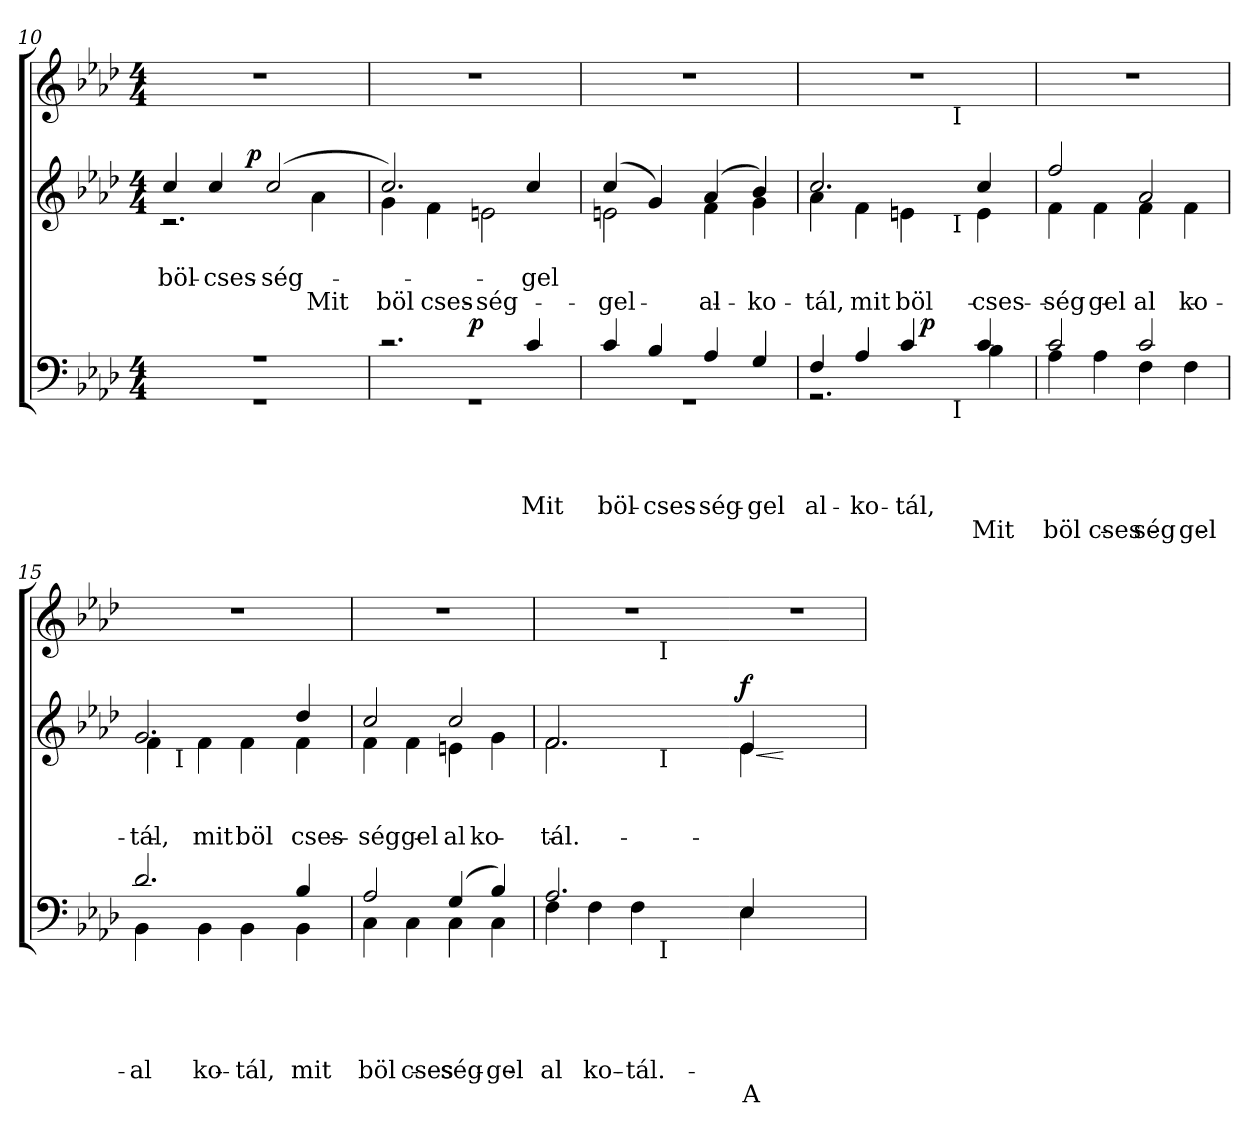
**kern	**text	**text	**text	**text	**text	**text	**dynam	**kern	**text	**text	**text	**dynam	**kern
*part3	*part3	*part3	*part3	*part3	*part3	*part3	*part3	*part2	*part2	*part2	*part2	*part2	*part1
*staff3	*staff3	*staff3	*staff3	*staff3	*staff3	*staff3	*staff3	*staff2	*staff2	*staff2	*staff2	*staff2	*staff1
*clefF4	*	*	*	*	*	*	*	*clefG2	*	*	*	*	*clefG2
*k[b-e-a-d-]	*	*	*	*	*	*	*	*k[b-e-a-d-]	*	*	*	*	*k[b-e-a-d-]
*f:	*	*	*	*	*	*	*	*f:	*	*	*	*	*f:
*M4/4	*	*	*	*	*	*	*	*M4/4	*	*	*	*	*M4/4
=10	=10	=10	=10	=10	=10	=10	=10	=10	=10	=10	=10	=10	=10
*^	*	*	*	*	*	*	*	*	*	*	*	*	*
!	!	!	!	!	!	!	!	!	!	!	!LO:LY:a	!	!	!
*	*	*	*	*	*	*	*	*	*^	*	*	*	*	*
*	*	*	*	*	*	*	*	*	*	*^	*	*	*	*	*
1r	1r	.	.	.	.	.	.	.	4cc/	2.rc	4..ryy	.	böl-	.	.	1r
!	!	!	!	!	!	!	!	!	!	!	!	!	!LO:LY:a	!	!	!
.	.	.	.	.	.	.	.	.	4cc/	.	.	.	-cses-	.	.	.
!	!	!	!	!	!	!	!	!	!	!	!	!	!	!	!LO:DY:b	!
.	.	.	.	.	.	.	.	.	.	.	2ryy	.	.	.	p	.
!	!	!	!	!	!	!	!	!	!	!	!	!	!LO:LY:a	!	!	!
.	.	.	.	.	.	.	.	.	(>2cc/	.	.	.	-ség-	.	.	.
!	!	!	!	!	!	!	!	!	!	!	!	!	!	!LO:LY:b	!	!
.	.	.	.	.	.	.	.	.	.	4a-\	.	.	.	Mit	.	.
.	.	.	.	.	.	.	.	.	.	.	16ryy	.	.	.	.	.
*	*	*	*	*	*	*	*	*	*	*v	*v	*	*	*	*	*
=11	=11	=11	=11	=11	=11	=11	=11	=11	=11	=11	=11	=11	=11	=11	=11
*	*	*	*	*	*	*	*	*	*	*^	*	*	*	*	*
!	!	!	!	!	!	!	!	!	!	!	!	!	!	!LO:LY:b	!	!
*	*^	*	*	*	*	*	*	*	*	*v	*v	*	*	*	*	*
2.rc	1rGG	4...ryy	.	.	.	.	.	.	.	2.cc/)	4g\	.	.	böl-	.	1r
!	!	!	!	!	!	!	!	!	!	!	!	!	!	!LO:LY:b	!	!
.	.	.	.	.	.	.	.	.	.	.	4f\	.	.	-cses-	.	.
!	!	!	!	!	!	!	!	!	!LO:DY:a	!	!	!	!	!	!	!
.	.	2ryy	.	.	.	.	.	.	p	.	.	.	.	.	.	.
!	!	!	!	!	!	!	!	!	!	!	!	!	!	!LO:LY:b	!	!
.	.	.	.	.	.	.	.	.	.	.	2en\	.	.	-ség-	.	.
!	!	!	!	!	!	!LO:LY:a	!	!	!	!	!	!	!	!	!	!
!	!	!	!	!	!	!	!	!	!	!	!	!	!LO:LY:a	!	!	!
4c/	.	.	.	.	.	Mit	.	.	.	4cc/	.	.	-gel	.	.	.
.	.	32ryy	.	.	.	.	.	.	.	.	.	.	.	.	.	.
*v	*v	*v	*	*	*	*	*	*	*	*	*	*	*	*	*	*
=12	=12	=12	=12	=12	=12	=12	=12	=12	=12	=12	=12	=12	=12	=12
*^	*	*	*	*	*	*	*	*	*	*	*	*	*	*
*	*^	*	*	*	*	*	*	*	*	*	*	*	*	*	*
!	!	!	!	!	!	!LO:LY:a	!	!	!	!	!	!	!	!	!	!
*	*v	*v	*	*	*	*	*	*	*	*	*	*	*	*	*	*
*	*^	*	*	*	*	*	*	*	*	*	*	*	*	*	*
!	!	!	!	!	!	!	!	!	!	!	!	!	!LO:LY:a	!	!	!
*	*v	*v	*	*	*	*	*	*	*	*	*	*	*	*	*	*
*	*^	*	*	*	*	*	*	*	*	*	*	*	*	*	*
!	!	!	!	!	!	!	!	!	!	!	!	!	!	!LO:LY:b	!	!
*	*v	*v	*	*	*	*	*	*	*	*	*	*	*	*	*	*
4c/	1rGG	.	.	.	böl-	.	.	.	(>4cc/	2en\	.	.	-gel	.	1r
!	!	!	!	!	!LO:LY:a	!	!	!	!	!	!	!	!	!	!
4B-/	.	.	.	.	-cses-	.	.	.	4g/)	.	.	.	.	.	.
!	!	!	!	!	!LO:LY:a	!	!	!	!	!	!	!	!	!	!
!	!	!	!	!	!	!	!	!	!	!	!	!LO:LY:a	!	!	!
!	!	!	!	!	!	!	!	!	!	!	!	!	!LO:LY:b	!	!
4A-/	.	.	.	.	-ség-	.	.	.	(>4a-/	4f\	.	.	al-	.	.
!	!	!	!	!	!LO:LY:a	!	!	!	!	!	!	!	!	!	!
!	!	!	!	!	!	!	!	!	!	!	!	!	!LO:LY:b	!	!
4G/	.	.	.	.	-gel	.	.	.	4b-/)	4g\	.	.	-ko­	.	.
*v	*v	*	*	*	*	*	*	*	*	*	*	*	*	*	*
*	*	*	*	*	*	*	*	*v	*v	*	*	*	*	*
!!LO:LB:g=z
=13	=13	=13	=13	=13	=13	=13	=13	=13	=13	=13	=13	=13	=13
*	*	*	*	*	*	*	*	*^	*	*	*	*	*
!	!	!	!	!LO:LY:a	!	!	!	!	!	!	!	!	!	!
*^	*	*	*	*	*	*	*	*v	*v	*	*	*	*	*
*	*	*	*	*	*	*	*	*	*^	*	*	*	*	*
!	!	!	!	!	!	!	!	!	!	!	!	!LO:LY:a	!	!	!
!	!	!	!	!	!	!	!	!	!	!	!	!	!LO:LY:b	!	!
*^	*^	*	*	*	*	*	*	*	*	*^	*	*	*	*	*^
4F/	2.rGG	2ryy	2ryy	.	.	.	al-	.	.	.	2.cc/	4a-\	2ryy	.	.	tál,	.	1r	2ryy
!	!	!	!	!	!	!	!LO:LY:a	!	!	!	!	!	!	!	!	!	!	!	!
!	!	!	!	!	!	!	!	!	!	!	!	!	!	!	!	!LO:LY:b	!	!	!
4A-/	.	.	.	.	.	.	-ko-	.	.	.	.	4f\	.	.	.	mit	.	.	.
!	!	!	!	!	!	!	!LO:LY:a	!	!	!	!	!	!	!	!	!	!	!	!
!	!	!	!	!	!	!	!	!	!	!	!	!	!	!	!	!LO:LY:b	!	!	!
4c/	.	16ryy	8ryy	.	.	.	-tál,	.	.	.	.	4en\	8ryy	.	.	böl-	.	.	8ryy
!	!	!	!	!	!	!	!	!	!	!LO:DY:b	!	!	!	!	!	!	!	!	!
.	.	4..ryy	.	.	.	.	.	.	.	p	.	.	.	.	.	.	.	.	.
.	.	.	32ryy	.	.	.	.	.	.	.	.	.	32ryy	.	.	.	.	.	32ryy
!	!	!	!	!	!	!	!	!	!	!	!	!	!	!	!	!	!	!	!LO:TX:b:t=I
!	!	!	!	!	!	!	!	!	!	!	!	!	!LO:TX:b:t=I	!	!	!	!	!	!
!	!	!	!LO:TX:b:t=I	!	!	!	!	!	!	!	!	!	!	!	!	!	!	!	!
.	.	.	4ryy	.	.	.	.	.	.	.	.	.	4ryy	.	.	.	.	.	4ryy
!	!	!	!	!	!	!	!LO:LY:a	!	!	!	!	!	!	!	!	!	!	!	!
!	!	!	!	!	!	!	!	!LO:LY:b	!	!	!	!	!	!	!	!	!	!	!
!	!	!	!	!	!	!	!	!	!	!	!	!	!	!	!LO:LY:a	!	!	!	!
!	!	!	!	!	!	!	!	!	!	!	!	!	!	!	!	!LO:LY:b	!	!	!
4c/	4B-\	.	.	.	.	.	.	Mit	.	.	4cc/	4e\	.	.	.	-cses-	.	.	.
.	.	.	16.ryy	.	.	.	.	.	.	.	.	.	16.ryy	.	.	.	.	.	16.ryy
*v	*v	*v	*v	*	*	*	*	*	*	*	*	*	*	*	*	*	*	*v	*v
*	*	*	*	*	*	*	*	*v	*v	*v	*	*	*	*	*
=14	=14	=14	=14	=14	=14	=14	=14	=14	=14	=14	=14	=14	=14
*^	*	*	*	*	*	*	*	*^	*	*	*	*	*^
*	*^	*	*	*	*	*	*	*	*	*^	*	*	*	*	*	*
*	*	*^	*	*	*	*	*	*	*	*	*	*	*	*	*	*	*	*
!	!	!	!	!	!	!	!LO:LY:a	!	!	!	!	!	!	!	!	!	!	!	!
*	*v	*v	*v	*	*	*	*	*	*	*	*	*	*	*	*	*	*	*v	*v
*	*	*	*	*	*	*	*	*	*v	*v	*v	*	*	*	*	*
*^	*	*	*	*	*	*	*	*	*^	*	*	*	*	*^
*	*	*^	*	*	*	*	*	*	*	*	*^	*	*	*	*	*	*
!	!	!	!	!	!	!	!	!LO:LY:b	!	!	!	!	!	!	!	!	!	!	!
*	*v	*v	*v	*	*	*	*	*	*	*	*	*	*	*	*	*	*	*v	*v
*	*	*	*	*	*	*	*	*	*v	*v	*v	*	*	*	*	*
*^	*	*	*	*	*	*	*	*	*^	*	*	*	*	*^
*	*	*^	*	*	*	*	*	*	*	*	*^	*	*	*	*	*	*
!	!	!	!	!	!	!	!	!	!	!	!	!	!	!	!LO:LY:a	!	!	!	!
*	*v	*v	*v	*	*	*	*	*	*	*	*	*	*	*	*	*	*	*v	*v
*	*	*	*	*	*	*	*	*	*	*v	*v	*	*	*	*	*
*^	*^	*	*	*	*	*	*	*	*	*^	*	*	*	*	*^
!	!	!	!	!	!	!	!	!	!	!	!	!	!	!	!	!LO:LY:b	!	!	!
*	*v	*v	*v	*	*	*	*	*	*	*	*	*	*	*	*	*	*	*v	*v
*	*	*	*	*	*	*	*	*	*	*v	*v	*	*	*	*	*
2c/	4A-\	.	.	.	.	böl-	.	.	2ff/	4f\	.	.	-ség-	.	1r
!	!	!	!	!	!	!LO:LY:b	!	!	!	!	!	!	!	!	!
!	!	!	!	!	!	!	!	!	!	!	!	!	!LO:LY:b	!	!
.	4A-\	.	.	.	.	-cses-	.	.	.	4f\	.	.	-gel	.	.
!	!	!	!	!	!LO:LY:a	!	!	!	!	!	!	!	!	!	!
!	!	!	!	!	!	!LO:LY:b	!	!	!	!	!	!	!	!	!
!	!	!	!	!	!	!	!	!	!	!	!	!LO:LY:a	!	!	!
!	!	!	!	!	!	!	!	!	!	!	!	!	!LO:LY:b	!	!
2c/	4F\	.	.	.	.	-ség-	.	.	2a-/	4f\	.	.	al-	.	.
!	!	!	!	!	!	!LO:LY:b	!	!	!	!	!	!	!	!	!
!	!	!	!	!	!	!	!	!	!	!	!	!	!LO:LY:b	!	!
.	4F\	.	.	.	.	-gel	.	.	.	4f\	.	.	-ko-	.	.
*	*	*	*	*	*	*	*	*	*v	*v	*	*	*	*	*
=15	=15	=15	=15	=15	=15	=15	=15	=15	=15	=15	=15	=15	=15	=15
*	*	*	*	*	*	*	*	*	*^	*	*	*	*	*
!	!	!	!	!	!LO:LY:a	!	!	!	!	!	!	!	!	!	!
*	*	*	*	*	*	*	*	*	*v	*v	*	*	*	*	*
*	*	*	*	*	*	*	*	*	*^	*	*	*	*	*
!	!	!	!	!	!	!LO:LY:b	!	!	!	!	!	!	!	!	!
*	*	*	*	*	*	*	*	*	*v	*v	*	*	*	*	*
*	*	*	*	*	*	*	*	*	*^	*	*	*	*	*
!	!	!	!	!	!	!	!	!	!	!	!	!LO:LY:a	!	!	!
!	!	!	!	!	!	!	!	!	!	!	!	!	!LO:LY:b	!	!
*	*	*	*	*	*	*	*	*	*	*^	*	*	*	*	*
2.d-/	4BB-\	.	.	.	.	al-	.	.	2.g/	4f\	8ryy	.	.	-tál,	.	1r
.	.	.	.	.	.	.	.	.	.	.	32ryy	.	.	.	.	.
!	!	!	!	!	!	!	!	!	!	!	!LO:TX:b:t=I	!	!	!	!	!
.	.	.	.	.	.	.	.	.	.	.	2ryy	.	.	.	.	.
!	!	!	!	!	!	!LO:LY:b	!	!	!	!	!	!	!	!	!	!
!	!	!	!	!	!	!	!	!	!	!	!	!	!	!LO:LY:b	!	!
.	4BB-\	.	.	.	.	-ko-	.	.	.	4f\	.	.	.	mit	.	.
!	!	!	!	!	!	!LO:LY:b	!	!	!	!	!	!	!	!	!	!
!	!	!	!	!	!	!	!	!	!	!	!	!	!	!LO:LY:b	!	!
.	4BB-\	.	.	.	.	-tál,	.	.	.	4f\	.	.	.	böl-	.	.
.	.	.	.	.	.	.	.	.	.	.	4ryy	.	.	.	.	.
!	!	!	!	!	!LO:LY:a	!	!	!	!	!	!	!	!	!	!	!
!	!	!	!	!	!	!LO:LY:b	!	!	!	!	!	!	!	!	!	!
!	!	!	!	!	!	!	!	!	!	!	!	!	!LO:LY:a	!	!	!
!	!	!	!	!	!	!	!	!	!	!	!	!	!	!LO:LY:b	!	!
4B-/	4BB-\	.	.	.	.	mit	.	.	4dd-/	4f\	.	.	.	-cses-	.	.
.	.	.	.	.	.	.	.	.	.	.	16.ryy	.	.	.	.	.
*	*	*	*	*	*	*	*	*	*v	*v	*v	*	*	*	*	*
=16	=16	=16	=16	=16	=16	=16	=16	=16	=16	=16	=16	=16	=16	=16
*	*	*	*	*	*	*	*	*	*^	*	*	*	*	*
*	*	*	*	*	*	*	*	*	*	*^	*	*	*	*	*
!	!	!	!	!	!LO:LY:a	!	!	!	!	!	!	!	!	!	!	!
*	*	*	*	*	*	*	*	*	*v	*v	*v	*	*	*	*	*
*	*	*	*	*	*	*	*	*	*^	*	*	*	*	*
*	*	*	*	*	*	*	*	*	*	*^	*	*	*	*	*
!	!	!	!	!	!	!LO:LY:b	!	!	!	!	!	!	!	!	!	!
*	*	*	*	*	*	*	*	*	*v	*v	*v	*	*	*	*	*
*	*	*	*	*	*	*	*	*	*^	*	*	*	*	*
*	*	*	*	*	*	*	*	*	*	*^	*	*	*	*	*
!	!	!	!	!	!	!	!	!	!	!	!	!	!LO:LY:a	!	!	!
*	*	*	*	*	*	*	*	*	*	*v	*v	*	*	*	*	*
*	*	*	*	*	*	*	*	*	*	*^	*	*	*	*	*
!	!	!	!	!	!	!	!	!	!	!	!	!	!	!LO:LY:b	!	!
*	*	*	*	*	*	*	*	*	*	*v	*v	*	*	*	*	*
2A-/	4C\	.	.	.	.	böl-	.	.	2cc/	4f\	.	.	-ség-	.	1r
!	!	!	!	!	!	!LO:LY:b	!	!	!	!	!	!	!	!	!
!	!	!	!	!	!	!	!	!	!	!	!	!	!LO:LY:b	!	!
.	4C\	.	.	.	.	-cses-	.	.	.	4f\	.	.	-gel	.	.
!	!	!	!	!	!LO:LY:a	!	!	!	!	!	!	!	!	!	!
!	!	!	!	!	!	!LO:LY:b	!	!	!	!	!	!	!	!	!
!	!	!	!	!	!	!	!	!	!	!	!	!LO:LY:a	!	!	!
!	!	!	!	!	!	!	!	!	!	!	!	!	!LO:LY:b	!	!
(>4G/	4C\	.	.	.	.	-ség-	.	.	2cc/	4en\	.	.	al-	.	.
!	!	!	!	!	!	!LO:LY:b	!	!	!	!	!	!	!	!	!
!	!	!	!	!	!	!	!	!	!	!	!	!	!LO:LY:b	!	!
4B-/)	4C\	.	.	.	.	-gel	.	.	.	4g\	.	.	-ko-	.	.
*v	*v	*	*	*	*	*	*	*	*	*	*	*	*	*	*
*	*	*	*	*	*	*	*	*v	*v	*	*	*	*	*
=17	=17	=17	=17	=17	=17	=17	=17	=17	=17	=17	=17	=17	=17
*^	*	*	*	*	*	*	*	*^	*	*	*	*	*
!	!	!	!	!	!LO:LY:a	!	!	!	!	!	!	!	!	!	!
*	*	*	*	*	*	*	*	*	*v	*v	*	*	*	*	*
*	*	*	*	*	*	*	*	*	*^	*	*	*	*	*
!	!	!	!	!	!	!LO:LY:b	!	!	!	!	!	!	!	!	!
*	*	*	*	*	*	*	*	*	*v	*v	*	*	*	*	*
*	*	*	*	*	*	*	*	*	*^	*	*	*	*	*
!	!	!	!	!	!	!	!	!	!	!	!	!LO:LY:a	!	!	!
!	!	!	!	!	!	!	!	!	!	!	!	!	!LO:LY:b	!	!
*	*^	*	*	*	*	*	*	*	*	*^	*	*	*	*	*^
2.A-/	4F\	2ryy	.	.	.	.	al-	.	.	2.f/	2.f\	2ryy	.	.	-tál.	.	1r	2ryy
!	!	!	!	!	!	!	!LO:LY:b	!	!	!	!	!	!	!	!	!	!	!
.	4F\	.	.	.	.	.	-ko-	.	.	.	.	.	.	.	.	.	.	.
!	!	!	!	!	!	!	!LO:LY:b	!	!	!	!	!	!	!	!	!	!	!
.	4F\	8ryy	.	.	.	.	-tál.	.	.	.	.	8ryy	.	.	.	.	.	8ryy
!	!	!	!	!	!	!	!	!	!	!	!	!	!	!	!	!	!	!LO:TX:b:t=I
!	!	!	!	!	!	!	!	!	!	!	!	!LO:TX:b:t=I	!	!	!	!	!	!
!	!	!LO:TX:b:t=I	!	!	!	!	!	!	!	!	!	!	!	!	!	!	!	!
.	.	4.ryy	.	.	.	.	.	.	.	.	.	4.ryy	.	.	.	.	.	4.ryy
4ryy	4ryy	.	.	.	.	.	.	.	.	4ryy	4ryy	.	.	.	.	.	.	.
*v	*v	*v	*	*	*	*	*	*	*	*	*	*	*	*	*	*	*v	*v
*	*	*	*	*	*	*	*	*v	*v	*v	*	*	*	*	*
!!LO:LB:g=z
=18-	=18-	=18-	=18-	=18-	=18-	=18-	=18-	=18-	=18-	=18-	=18-	=18-	=18-
*^	*	*	*	*	*	*	*	*^	*	*	*	*	*^
*	*^	*	*	*	*	*	*	*	*	*^	*	*	*	*	*	*
!	!	!	!	!	!	!	!	!LO:LY:a	!	!	!	!	!	!	!	!LO:HP:b	!	!
!	!	!	!	!	!	!	!	!	!	!	!	!	!	!	!	!LO:DY:n=1:a	!	!
*	*v	*v	*	*	*	*	*	*	*	*	*	*	*	*	*	*	*v	*v
*	*	*	*	*	*	*	*	*	*	*v	*v	*	*	*	*	*
4E-/	4E-\	.	.	.	.	.	A	.	4e-/	4e-\	.	.	.	< f	1r
2.ryy	2.ryy	.	.	.	.	.	.	.	2.ryy	2.ryy	.	.	.	[	.
*v	*v	*	*	*	*	*	*	*	*	*	*	*	*	*	*
*	*	*	*	*	*	*	*	*v	*v	*	*	*	*	*
=	=	=	=	=	=	=	=	=	=	=	=	=	=
*-	*-	*-	*-	*-	*-	*-	*-	*-	*-	*-	*-	*-	*-
